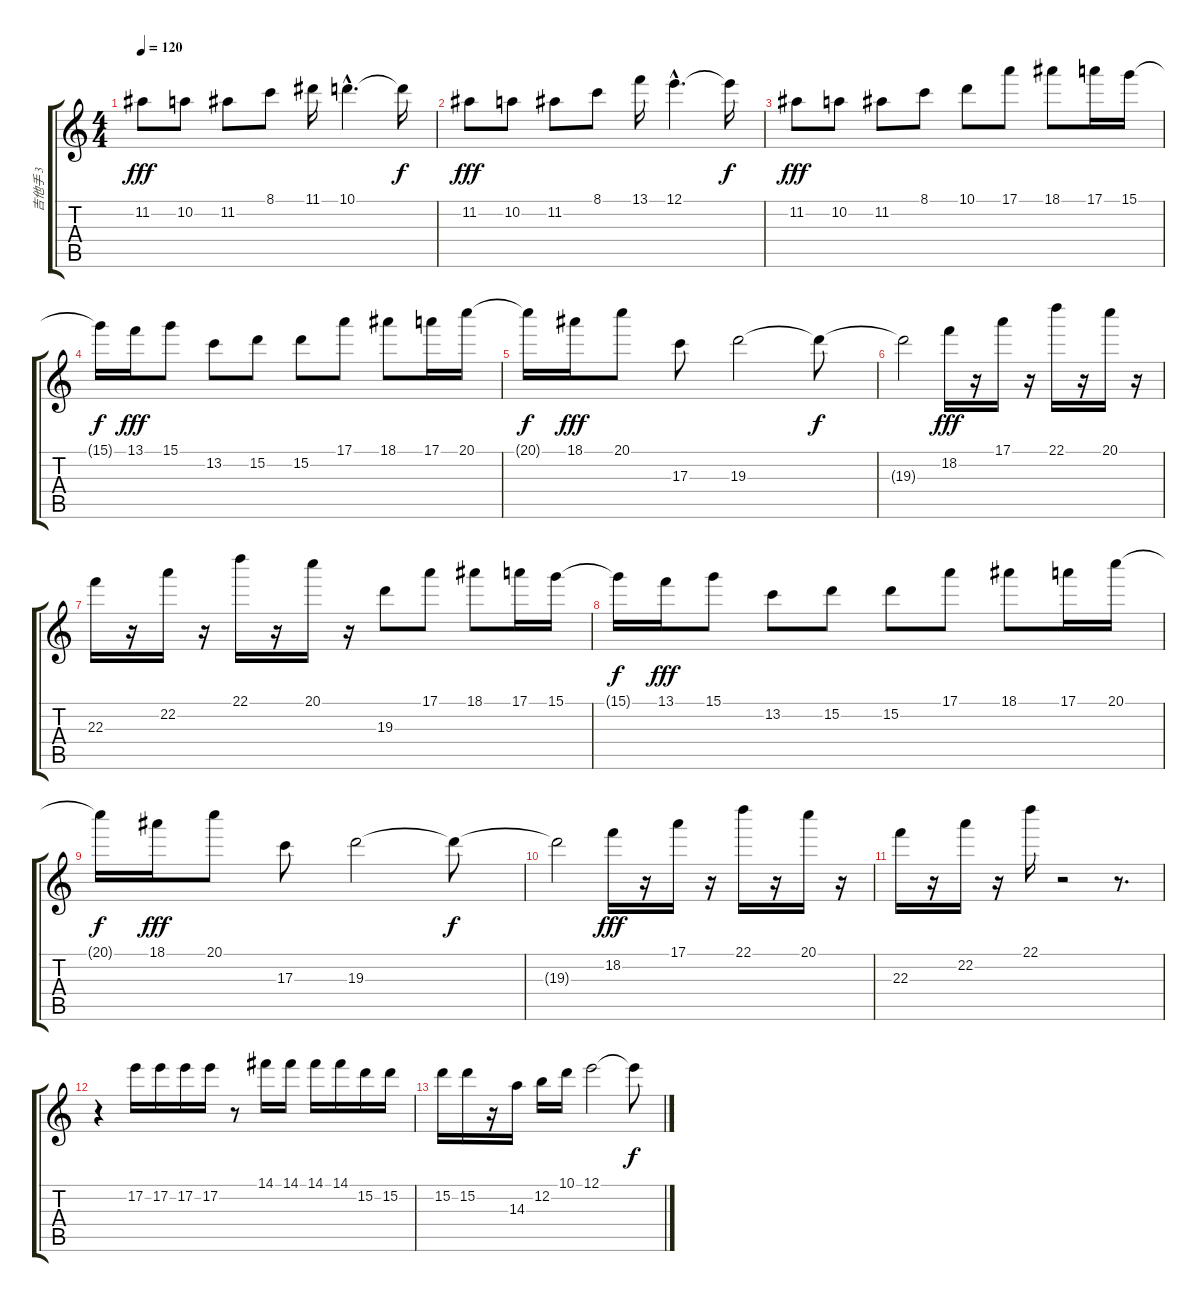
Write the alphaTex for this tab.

\track ("吉他手 3" "吉他手 3") {instrument overdrivenguitar}
\staff {score tabs}
\tuning (E4 B3 G3 D3 A2 E2) {hide}
\ts (4 4)
\tempo 120
\clef g2
\ks c
11.2.8{dy fff} 10.2.8 11.2.8 8.1.8 11.1.16 10.1{hac}.4{d} 10.1{t}.16{dy f} |
11.2.8{dy fff} 10.2.8 11.2.8 8.1.8 13.1.16 12.1{hac}.4{d} 12.1{t}.16{dy f} |
11.2.8{dy fff} 10.2.8 11.2.8 8.1.8 10.1.8 17.1.8 18.1.8 17.1.16 15.1.16 |
15.1{t}.16{dy f} 13.1.16{dy fff} 15.1.8 13.2.8 15.2.8 15.2.8 17.1.8 18.1.8 17.1.16 20.1.16 |
20.1{t}.16{dy f} 18.1.16{dy fff} 20.1.8 17.3.8 19.3.2 19.3{t}.8{dy f} |
19.3{t}.2 18.2.16{dy fff} r.16 17.1.16 r.16 22.1.16 r.16 20.1.16 r.16 |
22.3.16 r.16 22.2.16 r.16 22.1.16 r.16 20.1.16 r.16 19.3.8 17.1.8 18.1.8 17.1.16 15.1.16 |
15.1{t}.16{dy f} 13.1.16{dy fff} 15.1.8 13.2.8 15.2.8 15.2.8 17.1.8 18.1.8 17.1.16 20.1.16 |
20.1{t}.16{dy f} 18.1.16{dy fff} 20.1.8 17.3.8 19.3.2 19.3{t}.8{dy f} |
19.3{t}.2 18.2.16{dy fff} r.16 17.1.16 r.16 22.1.16 r.16 20.1.16 r.16 |
22.3.16 r.16 22.2.16 r.16 22.1.16 r.2 r.8{d} |
r.4 17.2.16 17.2.16 17.2.16 17.2.16 r.8 14.1.16 14.1.16 14.1.16 14.1.16 15.2.16 15.2.16 |
15.2.16 15.2.16 r.16 14.3.16 12.2.16 10.1.16 12.1.2 12.1{t}.8{dy f}
